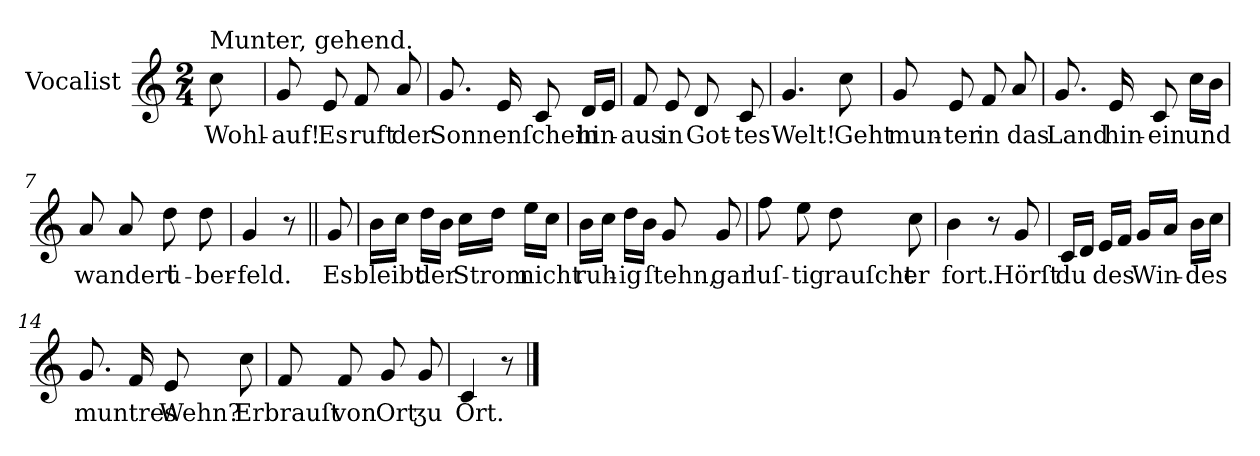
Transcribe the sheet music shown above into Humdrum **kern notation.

**kern	**text
*part1	*part1
*staff1	*staff1
*I"Vocalist	*
*clefG2	*
*k[]	*
*C:	*
*M2/4	*
=	=
!LO:TX:a:t=Munter, gehend.	!
8cc	Wohl-
=1	=1
8g	-auf!
8e	Es
8f	ruft
8a	der
=2	=2
8.g	Sonnenſchein
16e	.
8c	.
16dLL	hin-
16eJJ	.
=3	=3
8f	-aus
8e	in
8d	Got-
8c	-tes
=4	=4
4.g	Welt!
8cc	Geht
=5	=5
8g	mun-
8e	-ter
8f	in
8a	das
=6	=6
8.g	Land
16e	hin-
8c	-ein
16ccLL	und
16bJJ	.
=7	=7
8a	wandert
8a	.
8dd	ü-
8dd	-ber-
=8	=8
4g	-feld.
8r	.
=||	=||
8g	Es
=9	=9
16bLL	bleibt
16ccJJ	.
16ddLL	der
16bJJ	.
16ccLL	Strom
16ddJJ	.
16eeLL	nicht
16ccJJ	.
=10	=10
16bLL	ruh-
16ccJJ	.
16ddLL	-ig
16bJJ	.
8g	ſtehn,
8g	gar
=11	=11
8ff	luſ-
8ee	-tig
8dd	rauſcht
8cc	er
=12	=12
4b	fort.
8r	.
8g	Hörſt
=13	=13
16cLL	du
16dJJ	.
16eLL	des
16fJJ	.
16gLL	Win-
16aJJ	.
16bLL	-des
16ccJJ	.
=14	=14
8.g	muntres
16f	.
8e	Wehn?
8cc	Er
=15	=15
8f	brauſt
8f	von
8g	Ort
8g	ʒu
=16	=16
4c	Ort.
8r	.
==	==
*-	*-
